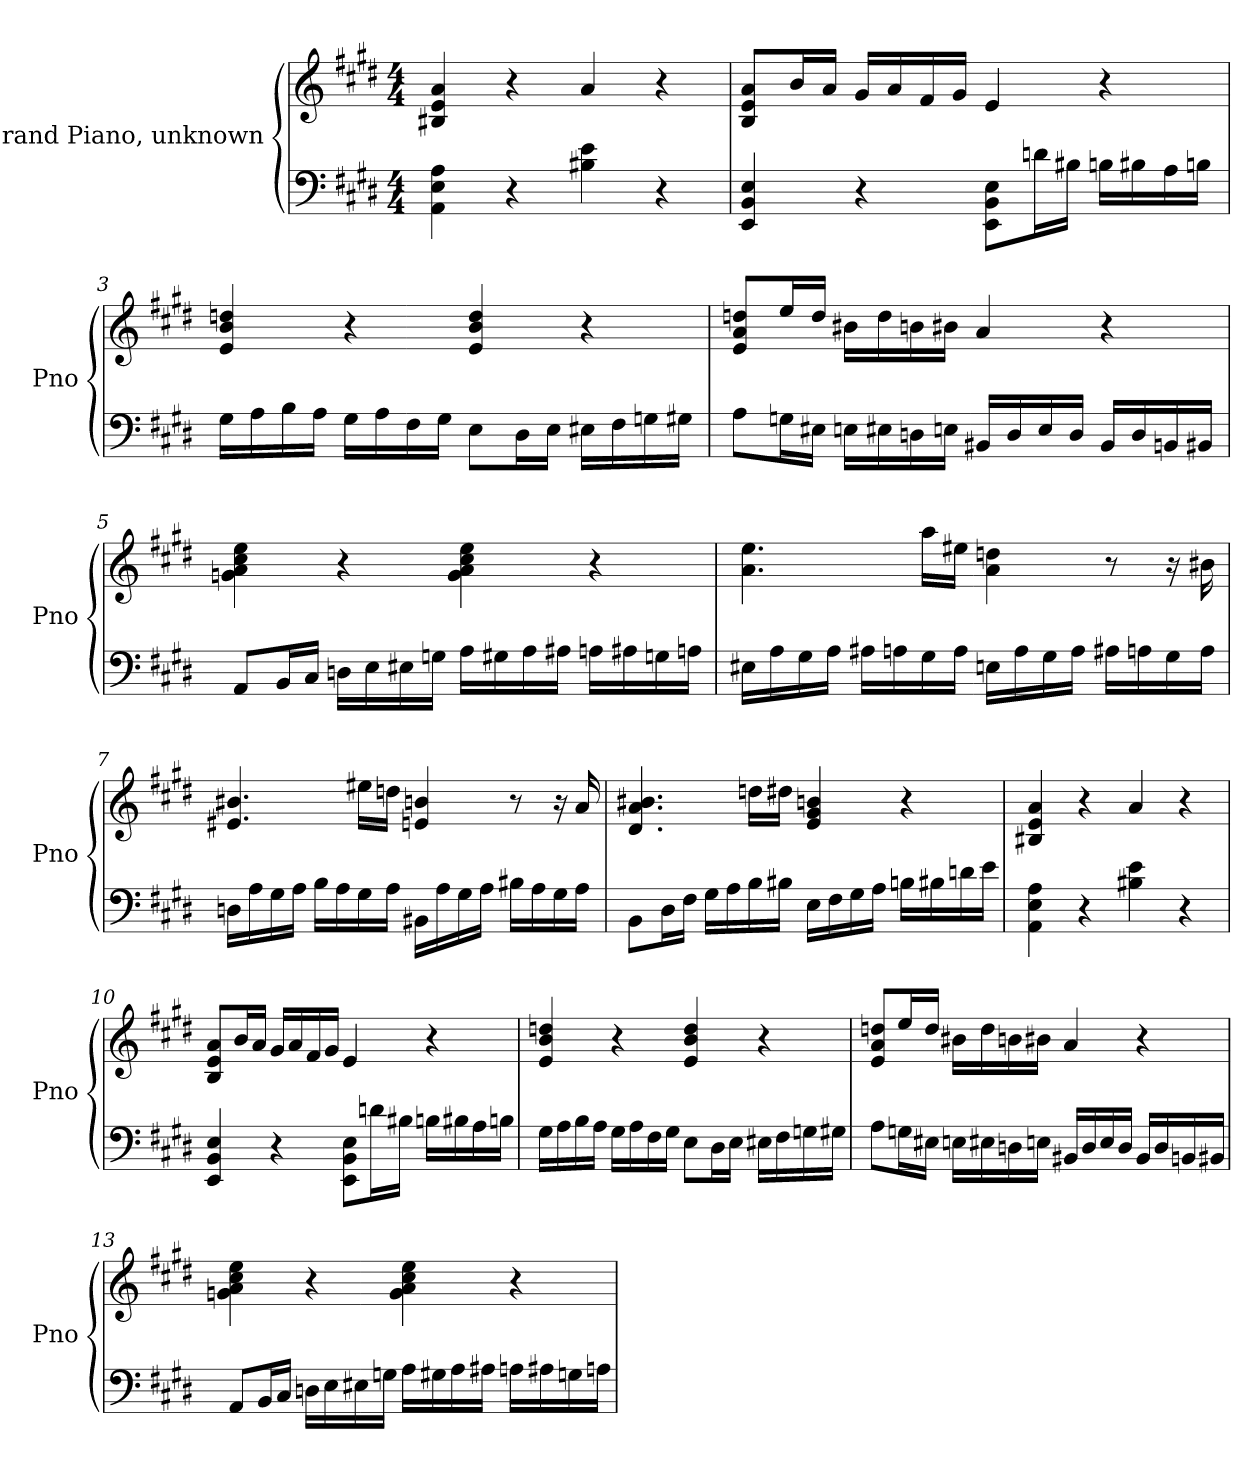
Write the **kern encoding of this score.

**kern	**kern
*part1	*part1
*staff2	*staff1
*I"Grand Piano, unknown	*
*I'Pno	*
*clefF4	*clefG2
*k[f#c#g#d#]	*k[f#c#g#d#]
*M4/4	*M4/4
*MM120	*MM120
=1	=1
4AA\ 4E\ 4A\	4B#X/ 4e/ 4a/
4r	4r
4B#X\ 4e\	4a/
4r	4r
=2	=2
4EE/ 4BB/ 4E/	8B/ 8e/ 8a/L
.	16b/L
.	16a/JJ
4r	16g#/LL
.	16a/
.	16f#/
.	16g#/JJ
8EE\ 8BB\ 8E\L	4e/
16dn\L	.
16B#X\JJ	.
16Bn\LL	4r
16B#X\	.
16A\	.
16Bn\JJ	.
=3	=3
16G#\LL	4e/ 4b/ 4ddn/
16A\	.
16B\	.
16A\JJ	.
16G#\LL	4r
16A\	.
16F#\	.
16G#\JJ	.
8E\L	4e/ 4b/ 4dd/
16D#\L	.
16E\JJ	.
16E#X\LL	4r
16F#\	.
16Gn\	.
16G#X\JJ	.
!!LO:LB:g=z
=4	=4
8A\L	8e/ 8a/ 8ddn/L
16Gn\L	16ee/L
16E#X\JJ	16dd/JJ
16En\LL	16b#X\LL
16E#X\	16dd\
16Dn\	16bn\
16En\JJ	16b#X\JJ
16BB#X/LL	4a/
16D/	.
16E/	.
16D/JJ	.
16BB#/LL	4r
16D/	.
16BBn/	.
16BB#X/JJ	.
=5	=5
8AA/L	4gn\ 4a\ 4cc#\ 4ee\
16BB/L	.
16C#/JJ	.
16Dn\LL	4r
16E\	.
16E#X\	.
16Gn\JJ	.
16A\LL	4g\ 4a\ 4cc#\ 4ee\
16G#X\	.
16A\	.
16A#X\JJ	.
16An\LL	4r
16A#X\	.
16Gn\	.
16An\JJ	.
!!LO:LB:g=z
=6	=6
16E#X\LL	4.a\ 4.ee\
16A\	.
16G#\	.
16A\JJ	.
16A#X\LL	.
16An\	.
16G#\	16aa\LL
16A\JJ	16ee#X\JJ
16En\LL	4a\ 4ddn\
16A\	.
16G#\	.
16A\JJ	.
16A#X\LL	8r
16An\	.
16G#\	16r
16A\JJ	16b#X\
=7	=7
16Dn\LL	4.e#X/ 4.b#X/
16A\	.
16G#\	.
16A\JJ	.
16B\LL	.
16A\	.
16G#\	16ee#X\LL
16A\JJ	16ddn\JJ
16BB#X\LL	4en/ 4bn/
16A\	.
16G#\	.
16A\JJ	.
16B#X\LL	8r
16A\	.
16G#\	16r
16A\JJ	16a/
!!LO:LB:g=z
=8	=8
8BB\L	4.d#/ 4.a/ 4.b#X/
16D#\L	.
16F#\JJ	.
16G#\LL	.
16A\	.
16B\	16ddn\LL
16B#X\JJ	16dd#X\JJ
16E\LL	4e/ 4g#/ 4bn/
16F#\	.
16G#\	.
16A\JJ	.
16Bn\LL	4r
16B#X\	.
16dn\	.
16e\JJ	.
=9	=9
4AA\ 4E\ 4A\	4B#X/ 4e/ 4a/
4r	4r
4B#X\ 4e\	4a/
4r	4r
=10	=10
4EE/ 4BB/ 4E/	8B/ 8e/ 8a/L
.	16b/L
.	16a/JJ
4r	16g#/LL
.	16a/
.	16f#/
.	16g#/JJ
8EE\ 8BB\ 8E\L	4e/
16dn\L	.
16B#X\JJ	.
16Bn\LL	4r
16B#X\	.
16A\	.
16Bn\JJ	.
!!LO:LB:g=z
=11	=11
16G#\LL	4e/ 4b/ 4ddn/
16A\	.
16B\	.
16A\JJ	.
16G#\LL	4r
16A\	.
16F#\	.
16G#\JJ	.
8E\L	4e/ 4b/ 4dd/
16D#\L	.
16E\JJ	.
16E#X\LL	4r
16F#\	.
16Gn\	.
16G#X\JJ	.
=12	=12
8A\L	8e/ 8a/ 8ddn/L
16Gn\L	16ee/L
16E#X\JJ	16dd/JJ
16En\LL	16b#X\LL
16E#X\	16dd\
16Dn\	16bn\
16En\JJ	16b#X\JJ
16BB#X/LL	4a/
16D/	.
16E/	.
16D/JJ	.
16BB#/LL	4r
16D/	.
16BBn/	.
16BB#X/JJ	.
!!LO:LB:g=z
=13	=13
8AA/L	4gn\ 4a\ 4cc#\ 4ee\
16BB/L	.
16C#/JJ	.
16Dn\LL	4r
16E\	.
16E#X\	.
16Gn\JJ	.
16A\LL	4g\ 4a\ 4cc#\ 4ee\
16G#X\	.
16A\	.
16A#X\JJ	.
16An\LL	4r
16A#X\	.
16Gn\	.
16An\JJ	.
=	=
*-	*-
